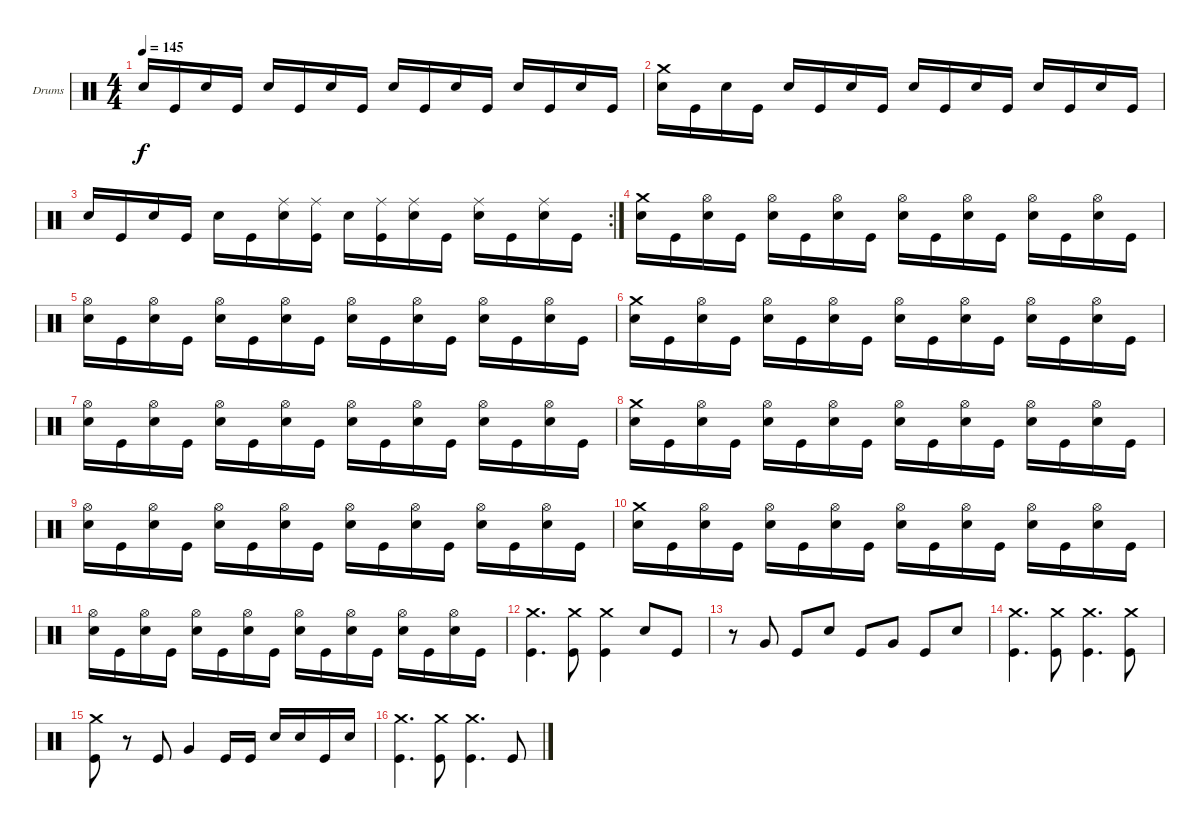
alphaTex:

\bracketExtendMode groupsimilarinstruments
\firstSystemTrackNameOrientation horizontal
\otherSystemsTrackNameOrientation horizontal
\track ("Drumkit" "Drums") {instrument percussion}
\staff {score}
\articulation defaults
\ts (4 4)
\tempo 145
\clef neutral
\ks c "Snare (hit) 2".16{dy f} "Kick (hit)".16 "Snare (hit) 2".16 "Kick (hit)".16 "Snare (hit) 2".16 "Kick (hit)".16 "Snare (hit) 2".16 "Kick (hit)".16 "Snare (hit) 2".16 "Kick (hit)".16 "Snare (hit) 2".16 "Kick (hit)".16 "Snare (hit) 2".16 "Kick (hit)".16 "Snare (hit) 2".16 "Kick (hit)".16
|
("Crash medium (hit)" "Snare (hit) 2").16 "Kick (hit)".16 "Snare (hit) 2".16 "Kick (hit)".16 "Snare (hit) 2".16 "Kick (hit)".16 "Snare (hit) 2".16 "Kick (hit)".16 "Snare (hit) 2".16 "Kick (hit)".16 "Snare (hit) 2".16 "Kick (hit)".16 "Snare (hit) 2".16 "Kick (hit)".16 "Snare (hit) 2".16 "Kick (hit)".16 |
\rc 2 "Snare (hit) 2".16 "Kick (hit)".16 "Snare (hit) 2".16 "Kick (hit)".16 "Snare (hit) 2".16 "Kick (hit)".16
("Ride (middle)" "Snare (hit) 2").16 ("Ride (middle)" "Kick (hit)").16 "Snare (hit) 2".16 ("Ride (middle)" "Kick (hit)").16 ("Ride (middle)" "Snare (hit) 2").16 "Kick (hit)".16 ("Ride (middle)" "Snare (hit) 2").16 "Kick (hit)".16 ("Ride (middle)" "Snare (hit) 2").16 "Kick (hit)".16 |
("Crash medium (hit)" "Snare (hit) 2").16 "Kick (hit)".16 ("Hi-Hat (open)" "Snare (hit) 2").16 "Kick (hit)".16 ("Hi-Hat (open)" "Snare (hit) 2").16 "Kick (hit)".16 ("Hi-Hat (open)" "Snare (hit) 2").16 "Kick (hit)".16 ("Hi-Hat (open)" "Snare (hit) 2").16 "Kick (hit)".16 ("Hi-Hat (open)" "Snare (hit) 2").16 "Kick (hit)".16 ("Hi-Hat (open)" "Snare (hit) 2").16 "Kick (hit)".16 ("Hi-Hat (open)" "Snare (hit) 2").16 "Kick (hit)".16 |
("Hi-Hat (open)" "Snare (hit) 2").16 "Kick (hit)".16 ("Hi-Hat (open)" "Snare (hit) 2").16 "Kick (hit)".16 ("Hi-Hat (open)" "Snare (hit) 2").16 "Kick (hit)".16 ("Hi-Hat (open)" "Snare (hit) 2").16 "Kick (hit)".16 ("Hi-Hat (open)" "Snare (hit) 2").16 "Kick (hit)".16 ("Hi-Hat (open)" "Snare (hit) 2").16 "Kick (hit)".16 ("Hi-Hat (open)" "Snare (hit) 2").16 "Kick (hit)".16 ("Hi-Hat (open)" "Snare (hit) 2").16 "Kick (hit)".16 |
("Crash medium (hit)" "Snare (hit) 2").16 "Kick (hit)".16 ("Hi-Hat (open)" "Snare (hit) 2").16 "Kick (hit)".16 ("Hi-Hat (open)" "Snare (hit) 2").16 "Kick (hit)".16 ("Hi-Hat (open)" "Snare (hit) 2").16 "Kick (hit)".16 ("Hi-Hat (open)" "Snare (hit) 2").16 "Kick (hit)".16 ("Hi-Hat (open)" "Snare (hit) 2").16 "Kick (hit)".16 ("Hi-Hat (open)" "Snare (hit) 2").16 "Kick (hit)".16 ("Hi-Hat (open)" "Snare (hit) 2").16 "Kick (hit)".16 |
("Hi-Hat (open)" "Snare (hit) 2").16 "Kick (hit)".16 ("Hi-Hat (open)" "Snare (hit) 2").16 "Kick (hit)".16 ("Hi-Hat (open)" "Snare (hit) 2").16 "Kick (hit)".16 ("Hi-Hat (open)" "Snare (hit) 2").16 "Kick (hit)".16 ("Hi-Hat (open)" "Snare (hit) 2").16 "Kick (hit)".16 ("Hi-Hat (open)" "Snare (hit) 2").16 "Kick (hit)".16 ("Hi-Hat (open)" "Snare (hit) 2").16 "Kick (hit)".16 ("Hi-Hat (open)" "Snare (hit) 2").16 "Kick (hit)".16 |
("Crash medium (hit)" "Snare (hit) 2").16 "Kick (hit)".16 ("Hi-Hat (open)" "Snare (hit) 2").16 "Kick (hit)".16 ("Hi-Hat (open)" "Snare (hit) 2").16 "Kick (hit)".16 ("Hi-Hat (open)" "Snare (hit) 2").16 "Kick (hit)".16 ("Hi-Hat (open)" "Snare (hit) 2").16 "Kick (hit)".16 ("Hi-Hat (open)" "Snare (hit) 2").16 "Kick (hit)".16 ("Hi-Hat (open)" "Snare (hit) 2").16 "Kick (hit)".16 ("Hi-Hat (open)" "Snare (hit) 2").16 "Kick (hit)".16 |
("Hi-Hat (open)" "Snare (hit) 2").16 "Kick (hit)".16 ("Hi-Hat (open)" "Snare (hit) 2").16 "Kick (hit)".16 ("Hi-Hat (open)" "Snare (hit) 2").16 "Kick (hit)".16 ("Hi-Hat (open)" "Snare (hit) 2").16 "Kick (hit)".16 ("Hi-Hat (open)" "Snare (hit) 2").16 "Kick (hit)".16 ("Hi-Hat (open)" "Snare (hit) 2").16 "Kick (hit)".16 ("Hi-Hat (open)" "Snare (hit) 2").16 "Kick (hit)".16 ("Hi-Hat (open)" "Snare (hit) 2").16 "Kick (hit)".16 |
("Crash medium (hit)" "Snare (hit) 2").16 "Kick (hit)".16 ("Hi-Hat (open)" "Snare (hit) 2").16 "Kick (hit)".16 ("Hi-Hat (open)" "Snare (hit) 2").16 "Kick (hit)".16 ("Hi-Hat (open)" "Snare (hit) 2").16 "Kick (hit)".16 ("Hi-Hat (open)" "Snare (hit) 2").16 "Kick (hit)".16 ("Hi-Hat (open)" "Snare (hit) 2").16 "Kick (hit)".16 ("Hi-Hat (open)" "Snare (hit) 2").16 "Kick (hit)".16 ("Hi-Hat (open)" "Snare (hit) 2").16 "Kick (hit)".16 |
("Hi-Hat (open)" "Snare (hit) 2").16 "Kick (hit)".16 ("Hi-Hat (open)" "Snare (hit) 2").16 "Kick (hit)".16 ("Hi-Hat (open)" "Snare (hit) 2").16 "Kick (hit)".16 ("Hi-Hat (open)" "Snare (hit) 2").16 "Kick (hit)".16 ("Hi-Hat (open)" "Snare (hit) 2").16 "Kick (hit)".16 ("Hi-Hat (open)" "Snare (hit) 2").16 "Kick (hit)".16 ("Hi-Hat (open)" "Snare (hit) 2").16 "Kick (hit)".16 ("Hi-Hat (open)" "Snare (hit) 2").16 "Kick (hit)".16 |
("Crash medium (hit)" "Kick (hit)").4{d} ("Crash medium (hit)" "Kick (hit)").8 ("Crash medium (hit)" "Kick (hit)").4 "Snare (hit) 2".8 "Kick (hit)".8 |
r.8 "Very Low Tom (hit)".8 "Kick (hit)".8 "Snare (hit) 2".8 "Kick (hit)".8 "Very Low Tom (hit)".8 "Kick (hit)".8 "Snare (hit) 2".8 |
("Crash medium (hit)" "Kick (hit)").4{d} ("Crash medium (hit)" "Kick (hit)").8 ("Crash medium (hit)" "Kick (hit)").4{d} ("Crash medium (hit)" "Kick (hit)").8 |
("Crash medium (hit)" "Kick (hit)").8 r.8 "Kick (hit)".8 "Very Low Tom (hit)".4 "Kick (hit)".16 "Kick (hit)".16 "Snare (hit) 2".16 "Snare (hit) 2".16 "Kick (hit)".16 "Snare (hit) 2".16 |
("Crash medium (hit)" "Kick (hit)").4{d} ("Crash medium (hit)" "Kick (hit)").8 ("Crash medium (hit)" "Kick (hit)").4{d} "Kick (hit)".8
